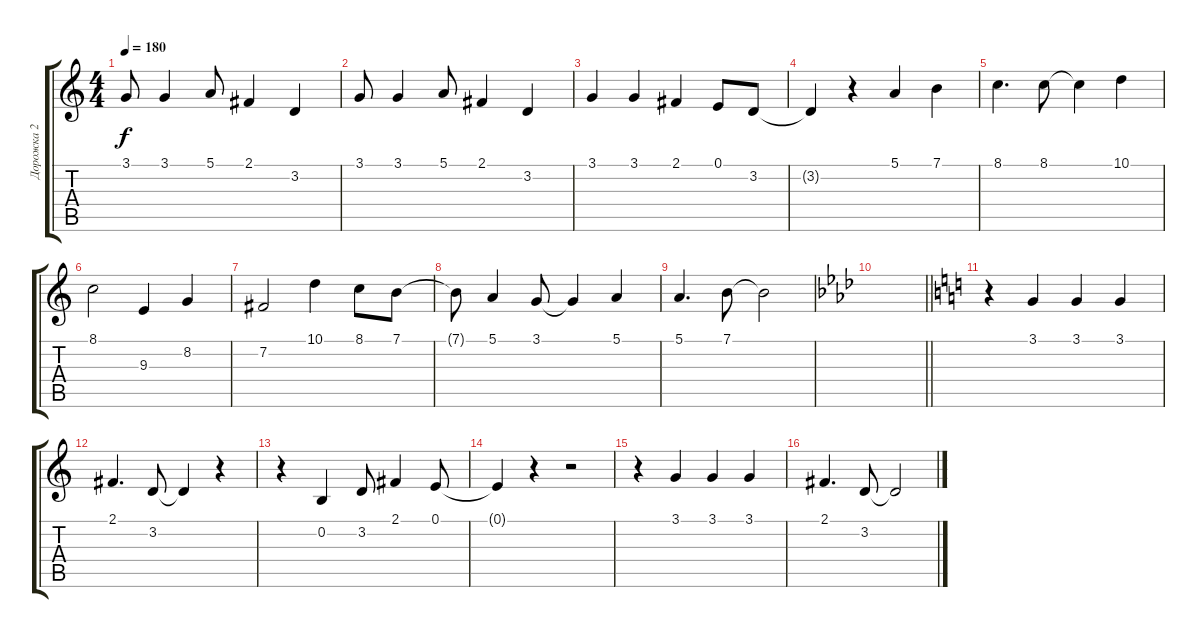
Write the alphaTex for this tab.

\track ("Дорожка 2" "Дорожка 2") {instrument acousticgrandpiano}
\staff {score tabs}
\tuning (E4 B3 G3 D3 A2 E2) {hide}
\ts (4 4)
\tempo 180
\clef g2
\ks c
3.1.8{dy f} 3.1.4 5.1.8 2.1.4 3.2.4 |
3.1.8 3.1.4 5.1.8 2.1.4 3.2.4 |
3.1.4 3.1.4 2.1.4 0.1.8 3.2.8 |
3.2{t}.4 r.4 5.1.4 7.1.4 |
8.1.4{d} 8.1.8 8.1{t}.4 10.1.4 |
8.1.2 9.3.4 8.2.4 |
7.2.2 10.1.4 8.1.8 7.1.8 |
7.1{t}.8 5.1.4 3.1.8 3.1{t}.4 5.1.4 |
5.1.4{d} 7.1.8 7.1{t}.2 |
\barLineRight lightlight
\ks ab
|
\ks c
r.4 3.1.4 3.1.4 3.1.4 |
2.1.4{d} 3.2.8 3.2{t}.4 r.4 |
r.4 0.2.4 3.2.8 2.1.4 0.1.8 |
0.1{t}.4 r.4 r.2 |
r.4 3.1.4 3.1.4 3.1.4 |
2.1.4{d} 3.2.8 3.2{t}.2
